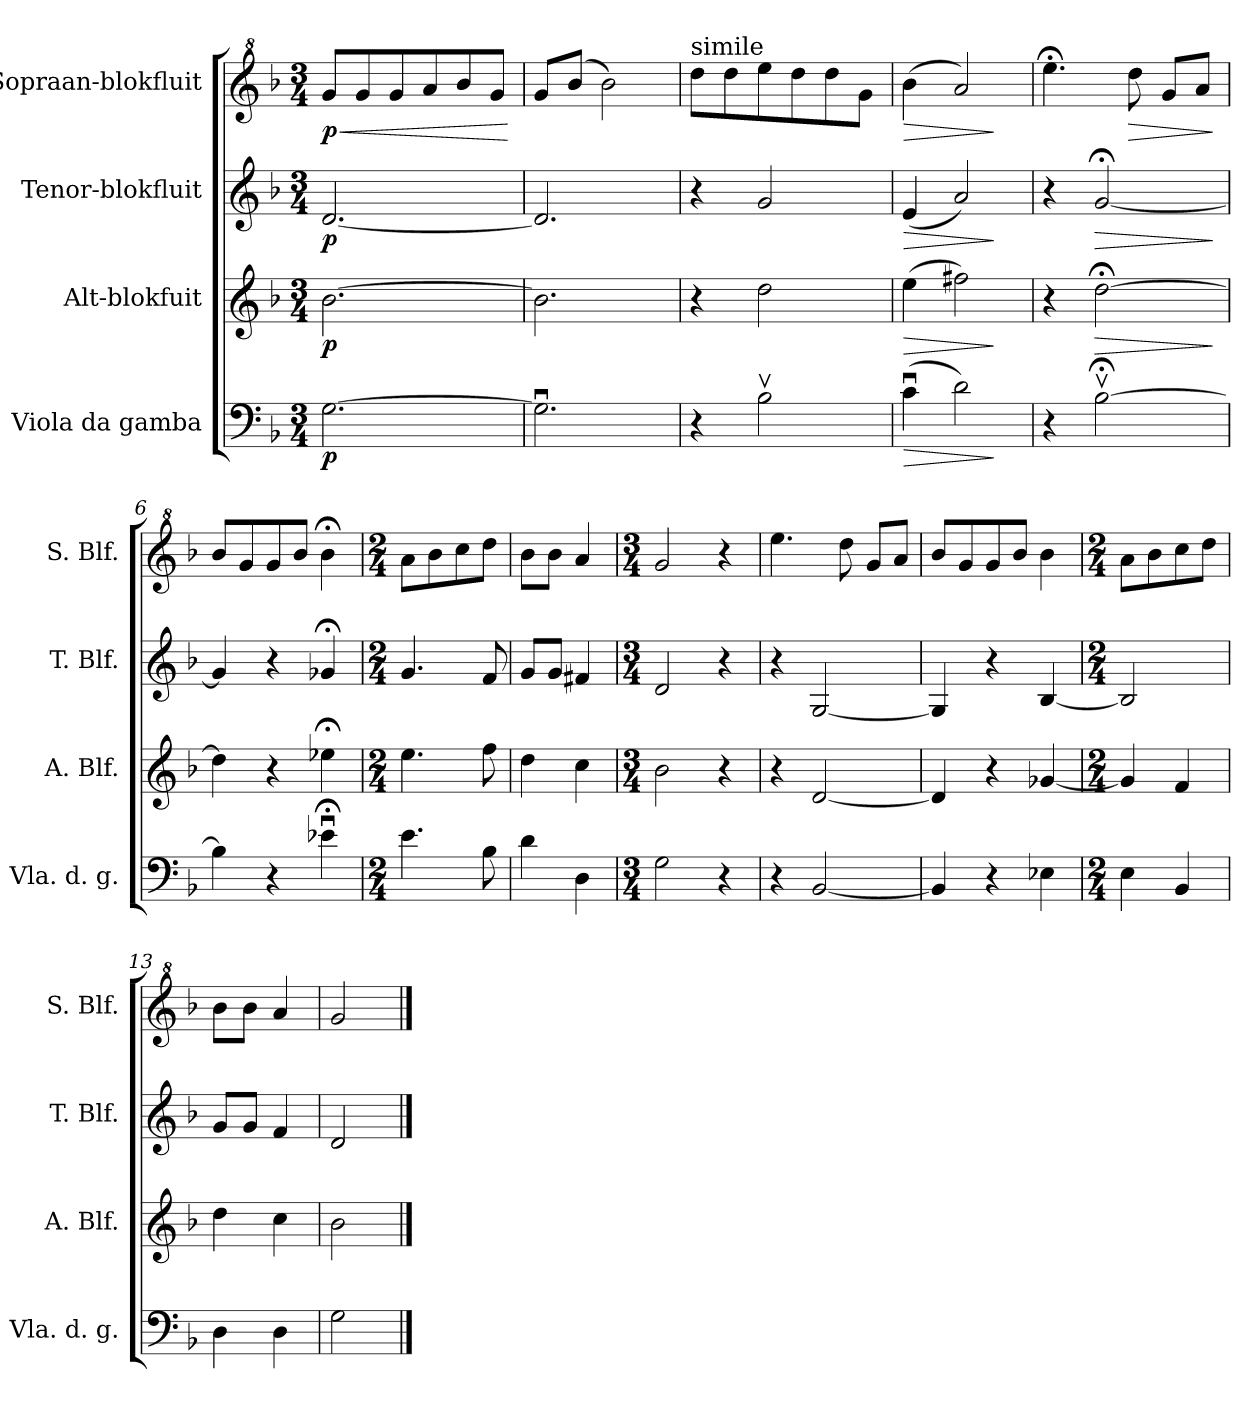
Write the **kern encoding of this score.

**kern	**dynam	**kern	**dynam	**kern	**dynam	**kern	**dynam
*part4	*part4	*part3	*part3	*part2	*part2	*part1	*part1
*staff4	*staff4	*staff3	*staff3	*staff2	*staff2	*staff1	*staff1
*I"Viola da gamba	*	*I"Alt-blokfuit	*	*I"Tenor-blokfluit	*	*I"Sopraan-blokfluit	*
*I'Vla. d. g.	*	*I'A. Blf.	*	*I'T. Blf.	*	*I'S. Blf.	*
*clefF4	*	*clefG2	*	*clefG2	*	*clefG^2	*
*k[b-]	*	*k[b-]	*	*k[b-]	*	*k[b-]	*
*M3/4	*	*M3/4	*	*M3/4	*	*M3/4	*
*MM80	*	*MM80	*	*MM80	*	*MM80	*
=1	=1	=1	=1	=1	=1	=1	=1
!	!LO:DY:b	!	!LO:DY:b	!	!LO:DY:b	!	!LO:HP:b
!	!	!	!	!	!	!	!LO:DY:n=1:b
[2.G\	p	[2.b-\	p	[2.d/	p	8gg/L	< p
.	.	.	.	.	.	8gg/	.
.	.	.	.	.	.	8gg/	.
.	.	.	.	.	.	8aa/	.
.	.	.	.	.	.	8bb-/	.
.	.	.	.	.	.	8gg/J	.
.	.	.	.	.	.	.	[
=2	=2	=2	=2	=2	=2	=2	=2
2.Gu\]	.	2.b-\]	.	2.d/]	.	8gg/L	.
.	.	.	.	.	.	(8bb-/J	.
.	.	.	.	.	.	2bb-\)	.
=3	=3	=3	=3	=3	=3	=3	=3
!	!	!	!	!	!	!LO:TX:a:t=simile	!
4r	.	4r	.	4r	.	8ddd\L	.
.	.	.	.	.	.	8ddd\	.
2B-v\	.	2dd\	.	2g/	.	8eee\	.
.	.	.	.	.	.	8ddd\	.
.	.	.	.	.	.	8ddd\	.
.	.	.	.	.	.	8gg\J	.
=4	=4	=4	=4	=4	=4	=4	=4
!	!LO:HP:b	!	!LO:HP:b	!	!LO:HP:b	!	!LO:HP:b
(4cu\	>	(4ee\	>	(4e/	>	(4bb-\	>
2d\)	.	2ff#X\)	.	2a/)	.	2aa/)	.
.	]	.	]	.	]	.	]
=5	=5	=5	=5	=5	=5	=5	=5
4r	.	4r	.	4r	.	4.eee;<\	.
!	!	!	!LO:HP:b	!	!LO:HP:b	!	!
[2B-;<v\	.	[2dd;<\	>	[2g;</	>	.	.
!	!	!	!	!	!	!	!LO:HP:b
.	.	.	.	.	.	8ddd\	>
.	.	.	.	.	.	8gg/L	.
.	.	.	.	.	.	8aa/J	.
.	.	.	]	.	]	.	]
=6	=6	=6	=6	=6	=6	=6	=6
4B-\]	.	4dd\]	.	4g/]	.	8bb-/L	.
.	.	.	.	.	.	8gg/	.
4r	.	4r	.	4r	.	8gg/	.
.	.	.	.	.	.	8bb-/J	.
4e-X;<u\	.	4ee-X;<\	.	4g-X;</	.	4bb-;<\	.
!!LO:LB:g=z
=7	=7	=7	=7	=7	=7	=7	=7
*M2/4	*	*M2/4	*	*M2/4	*	*M2/4	*
4.e\	.	4.ee\	.	4.g/	.	8aa\L	.
.	.	.	.	.	.	8bb-\	.
.	.	.	.	.	.	8ccc\	.
8B-\	.	8ff\	.	8f/	.	8ddd\J	.
=8	=8	=8	=8	=8	=8	=8	=8
4d\	.	4dd\	.	8g/L	.	8bb-\L	.
.	.	.	.	8g/J	.	8bb-\J	.
4D\	.	4cc\	.	4f#X/	.	4aa/	.
=9	=9	=9	=9	=9	=9	=9	=9
*M3/4	*	*M3/4	*	*M3/4	*	*M3/4	*
2G\	.	2b-\	.	2d/	.	2gg/	.
4r	.	4r	.	4r	.	4r	.
=10	=10	=10	=10	=10	=10	=10	=10
4r	.	4r	.	4r	.	4.eee\	.
[2BB-/	.	[2d/	.	[2G/	.	.	.
.	.	.	.	.	.	8ddd\	.
.	.	.	.	.	.	8gg/L	.
.	.	.	.	.	.	8aa/J	.
=11	=11	=11	=11	=11	=11	=11	=11
4BB-/]	.	4d/]	.	4G/]	.	8bb-/L	.
.	.	.	.	.	.	8gg/	.
4r	.	4r	.	4r	.	8gg/	.
.	.	.	.	.	.	8bb-/J	.
4E-X\	.	[4g-X/	.	[4B-/	.	4bb-\	.
=12	=12	=12	=12	=12	=12	=12	=12
*M2/4	*	*M2/4	*	*M2/4	*	*M2/4	*
4E\	.	4g-/]	.	2B-/]	.	8aa\L	.
.	.	.	.	.	.	8bb-\	.
4BB-/	.	4f/	.	.	.	8ccc\	.
.	.	.	.	.	.	8ddd\J	.
=13	=13	=13	=13	=13	=13	=13	=13
4D\	.	4dd\	.	8g/L	.	8bb-\L	.
.	.	.	.	8g/J	.	8bb-\J	.
4D\	.	4cc\	.	4f/	.	4aa/	.
=14	=14	=14	=14	=14	=14	=14	=14
2G\	.	2b-\	.	2d/	.	2gg/	.
==	==	==	==	==	==	==	==
*-	*-	*-	*-	*-	*-	*-	*-
